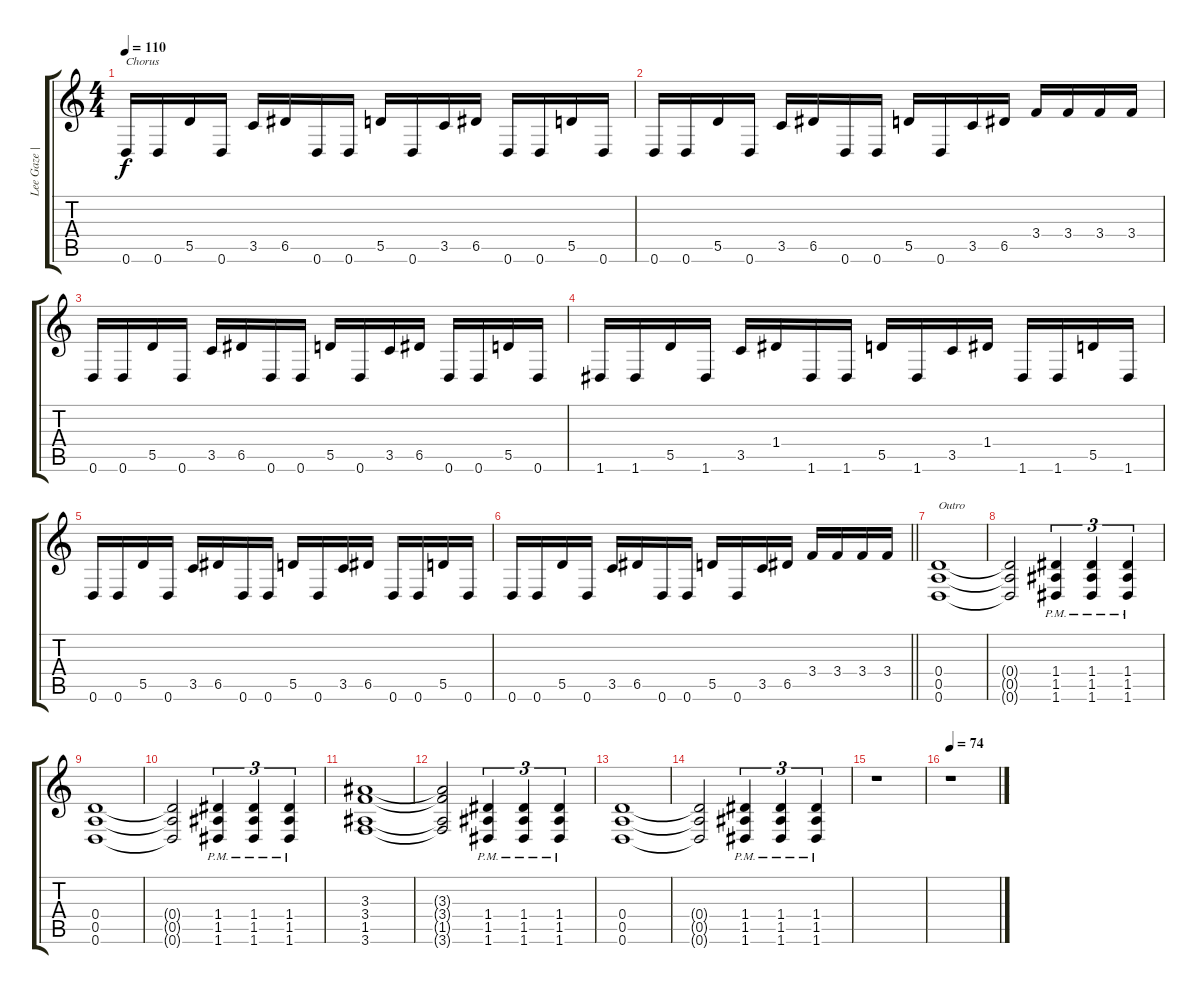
\track ("Lee Gaze | Lead" "Lee Gaze |") {instrument distortionguitar}
\staff {score tabs}
\tuning (E4 B3 G3 D3 A2 D2) {hide}
\ts (4 4)
\tempo 110
\clef g2
\ks c
0.6.16{txt "Chorus" dy f} 0.6.16 5.5.16 0.6.16 3.5.16 6.5.16 0.6.16 0.6.16 5.5.16 0.6.16 3.5.16 6.5.16 0.6.16 0.6.16 5.5.16 0.6.16 |
0.6.16 0.6.16 5.5.16 0.6.16 3.5.16 6.5.16 0.6.16 0.6.16 5.5.16 0.6.16 3.5.16 6.5.16 3.4.16 3.4.16 3.4.16 3.4.16 |
0.6.16 0.6.16 5.5.16 0.6.16 3.5.16 6.5.16 0.6.16 0.6.16 5.5.16 0.6.16 3.5.16 6.5.16 0.6.16 0.6.16 5.5.16 0.6.16 |
1.6.16 1.6.16 5.5.16 1.6.16 3.5.16 1.4.16 1.6.16 1.6.16 5.5.16 1.6.16 3.5.16 1.4.16 1.6.16 1.6.16 5.5.16 1.6.16 |
0.6.16 0.6.16 5.5.16 0.6.16 3.5.16 6.5.16 0.6.16 0.6.16 5.5.16 0.6.16 3.5.16 6.5.16 0.6.16 0.6.16 5.5.16 0.6.16 |
\barLineRight lightlight
0.6.16 0.6.16 5.5.16 0.6.16 3.5.16 6.5.16 0.6.16 0.6.16 5.5.16 0.6.16 3.5.16 6.5.16 3.4.16 3.4.16 3.4.16 3.4.16 |
(0.4 0.5 0.6).1{txt "Outro"} |
(0.4{t} 0.5{t} 0.6{t}).2 (1.4{pm} 1.5{pm} 1.6{pm}).4{tu (3 2)} (1.4{pm} 1.5{pm} 1.6{pm}).4{tu (3 2)} (1.4{pm} 1.5{pm} 1.6{pm}).4{tu (3 2)} |
(0.4 0.5 0.6).1 |
(0.4{t} 0.5{t} 0.6{t}).2 (1.4{pm} 1.5{pm} 1.6{pm}).4{tu (3 2)} (1.4{pm} 1.5{pm} 1.6{pm}).4{tu (3 2)} (1.4{pm} 1.5{pm} 1.6{pm}).4{tu (3 2)} |
(3.3 3.4 1.5 3.6).1 |
(3.3{t} 3.4{t} 1.5{t} 3.6{t}).2 (1.4{pm} 1.5{pm} 1.6{pm}).4{tu (3 2)} (1.4{pm} 1.5{pm} 1.6{pm}).4{tu (3 2)} (1.4{pm} 1.5{pm} 1.6{pm}).4{tu (3 2)} |
(0.4 0.5 0.6).1 |
(0.4{t} 0.5{t} 0.6{t}).2 (1.4{pm} 1.5{pm} 1.6{pm}).4{tu (3 2)} (1.4{pm} 1.5{pm} 1.6{pm}).4{tu (3 2)} (1.4{pm} 1.5{pm} 1.6{pm}).4{tu (3 2)} |
r.1 |
\tempo 74
r.1
